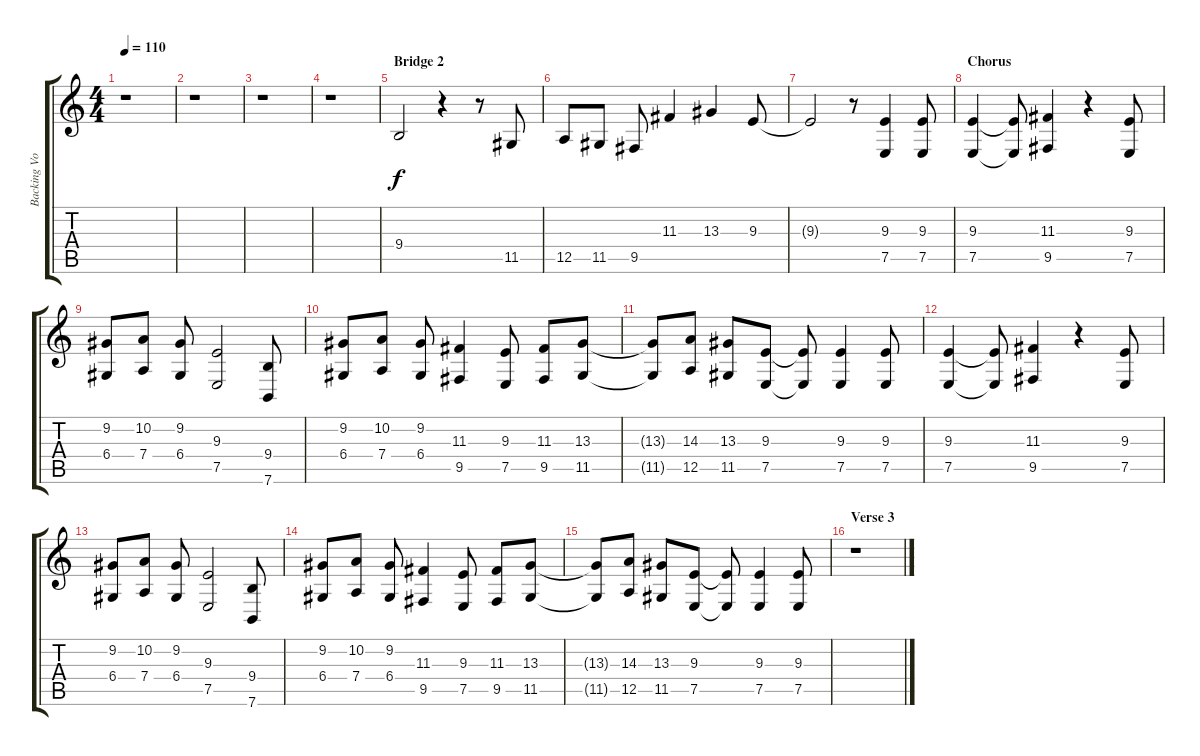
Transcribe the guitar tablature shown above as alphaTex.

\track ("Backing Vocals" "Backing Vo") {instrument bassoon}
\staff {score tabs}
\tuning (E4 B3 G3 D3 A2 E2) {hide}
\ts (4 4)
\tempo 110
\clef g2
\ks c
r.1{dy f} |
r.1 |
r.1 |
r.1 |
\section ("" "Bridge 2")
9.4.2 r.4 r.8 11.5.8 |
12.5.8 11.5.8 9.5.8 11.3.4 13.3.4 9.3.8 |
9.3{t}.2 r.8 (9.3 7.5).4 (9.3 7.5).8 |
\section ("" "Chorus")
(9.3 7.5).4 (9.3{t} 7.5{t}).8 (11.3 9.5).4 r.4 (9.3 7.5).8 |
(9.2 6.4).8 (10.2 7.4).8 (9.2 6.4).8 (9.3 7.5).2 (9.4 7.6).8 |
(9.2 6.4).8 (10.2 7.4).8 (9.2 6.4).8 (11.3 9.5).4 (9.3 7.5).8 (11.3 9.5).8 (13.3 11.5).8 |
(13.3{t} 11.5{t}).8 (14.3 12.5).8 (13.3 11.5).8 (9.3 7.5).8 (9.3{t} 7.5{t}).8 (9.3 7.5).4 (9.3 7.5).8 |
(9.3 7.5).4 (9.3{t} 7.5{t}).8 (11.3 9.5).4 r.4 (9.3 7.5).8 |
(9.2 6.4).8 (10.2 7.4).8 (9.2 6.4).8 (9.3 7.5).2 (9.4 7.6).8 |
(9.2 6.4).8 (10.2 7.4).8 (9.2 6.4).8 (11.3 9.5).4 (9.3 7.5).8 (11.3 9.5).8 (13.3 11.5).8 |
(13.3{t} 11.5{t}).8 (14.3 12.5).8 (13.3 11.5).8 (9.3 7.5).8 (9.3{t} 7.5{t}).8 (9.3 7.5).4 (9.3 7.5).8 |
\section ("" "Verse 3")
r.1
